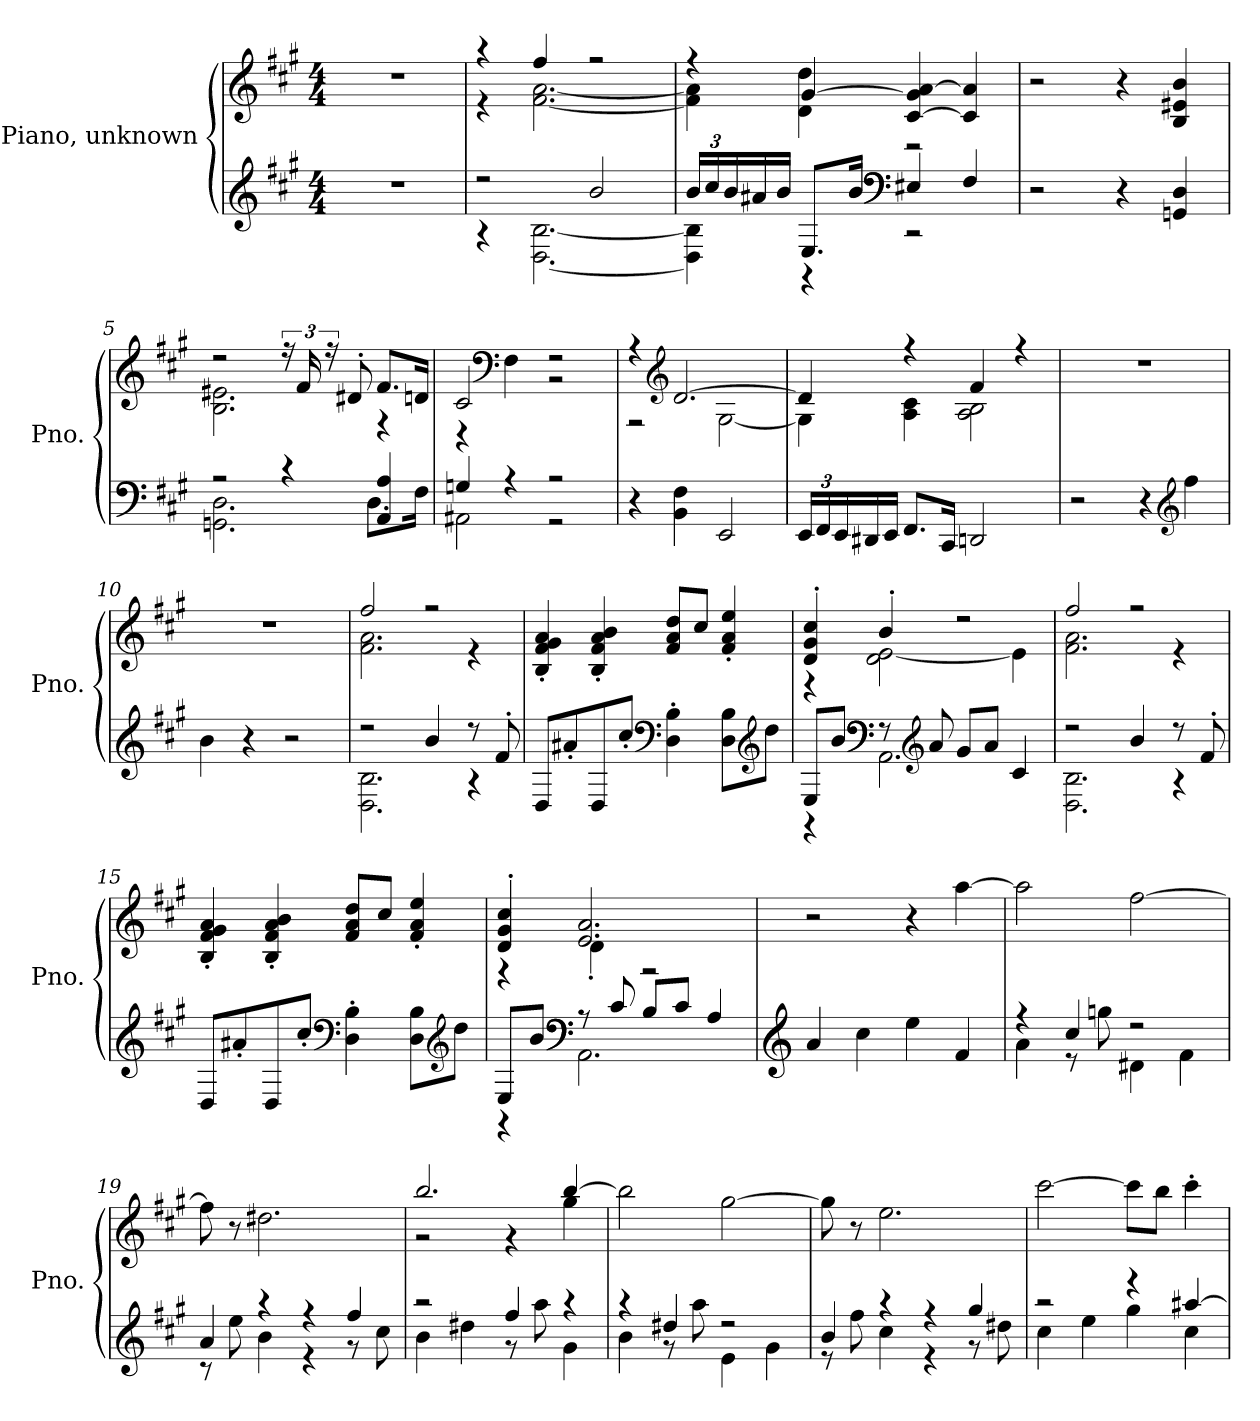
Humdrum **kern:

**kern	**kern
*part1	*part1
*staff2	*staff1
*I"Piano, unknown	*
*I'Pno.	*
*clefG2	*clefG2
*k[f#c#g#]	*k[f#c#g#]
*M4/4	*M4/4
*MM120	*MM120
=1	=1
1r	1r
=2	=2
*^	*^
2r	4r	4r	4r
.	[2.D\ [2.B\	4ff#/	[2.f#\ [2.a\
2b/	.	2r	.
=3	=3	=3	=3
*Xbrackettup	*	*	*
24b/LL	4D\] 4B\]	4r	4f#\] 4a\]
24cc#/	.	.	.
24b/	.	.	.
16a#X/	.	.	.
16b/JJ	.	.	.
8.E/L	4r	[4g#/	4d\ 4dd\
16b/Jk	.	.	.
*clefF4	*	*	*
4E#X/	2r	[4c#/ 4g#/] [4a/	2r
4F#/	.	4c#/] 4a/]	.
*v	*v	*	*
*	*v	*v
=4	=4
2r	2r
4r	4r
4GGn/ 4D/	4B/ 4e#X/ 4b/
=5	=5
*^	*^
2r	2.GGn\ 2.D\	2r	2.B\ 2.e#X\
4r	.	24r	.
.	.	24f#/	.
.	.	24r	.
.	.	8d#X'/	.
4AA/ 4A/	8.D\L	8.f#/L	4r
.	16F#\Jk	16dn/Jk	.
!!LO:LB:g=z	!!
=6	=6	=6	=6
4Gn/	2AA#X\	2c#/	4r
*	*	*clefF4	*
4r	.	.	4F#\
2r	2r	2r	2r
*v	*v	*	*
=7	=7	=7
4r	4r	2r
*	*clefG2	*
4BB\ 4F#\	[2.d/	.
2EE/	.	[2G#\
=8	=8	=8
24EE/LL	4d/]	4G#\]
24FF#/	.	.
24EE/	.	.
16DD#X/	.	.
16EE/JJ	.	.
8.FF#/L	4r	4A\ 4c#\
16CC#/Jk	.	.
2DDn/	4f#/	2A\ 2B\
.	4r	.
*	*v	*v
=9	=9
2r	1r
4r	.
*clefG2	*
4ff#\	.
=10	=10
4b\	1r
4r	.
2r	.
=11	=11
*^	*^
2r	2.D\ 2.B\	2ff#/	2.f#\ 2.a\
4b/	.	2r	.
8r	4r	.	4r
8f#'/	.	.	.
*v	*v	*	*
*	*v	*v
!!LO:LB:g=z
=12	=12
8D/L	4B/' 4f#/' 4g#/' 4a/'
8a#X'/	.
8D/	4B/' 4f#/' 4a/' 4b/'
8cc#'/J	.
*clefF4	*
4D\' 4B\'	8f#/ 8a/ 8dd/L
.	8cc#/J
8D\ 8B\L	4f#/' 4a/' 4ee/'
*clefG2	*
8dd\J	.
=13	=13
*^	*^
8E/L	4r	4d/' 4g#/' 4cc#/'	4r
8b/J	.	.	.
*clefF4	*	*	*
8r	2.AA\	4b'/	2d\ [2e\
*clefG2	*	*	*
8a/	.	.	.
8g#/L	.	2r	.
8a/J	.	.	.
4c#/	.	.	4e\]
=14	=14	=14	=14
2r	2.D\ 2.B\	2ff#/	2.f#\ 2.a\
4b/	.	2r	.
8r	4r	.	4r
8f#'/	.	.	.
*v	*v	*	*
*	*v	*v
=15	=15
8D/L	4B/' 4f#/' 4g#/' 4a/'
8a#X'/	.
8D/	4B/' 4f#/' 4a/' 4b/'
8cc#'/J	.
*clefF4	*
4D\' 4B\'	8f#/ 8a/ 8dd/L
.	8cc#/J
8D\ 8B\L	4f#/' 4a/' 4ee/'
*clefG2	*
8dd\J	.
!!LO:LB:g=z
=16	=16
*^	*^
8E/L	4r	4d/' 4g#/' 4cc#/'	4r
8b/J	.	.	.
*clefF4	*	*	*
8r	2.AA\	2.e/ 2.a/	4d'\
8c#/	.	.	.
8B/L	.	.	2r
8c#/J	.	.	.
4A/	.	.	.
*v	*v	*	*
*	*v	*v
=17	=17
*clefG2	*
4a/	2r
4cc#\	.
4ee\	4r
4f#/	[4aa\
=18	=18
*^	*
4r	4a\	2aa\]
4cc#/	8r	.
.	8ggn\	.
2r	4d#X\	[2ff#\
.	4f#\	.
=19	=19	=19
4a/	8r	8ff#\]
.	8ee\	8r
4r	4b\	2.dd#X\
4r	4r	.
4ff#/	8r	.
.	8cc#\	.
=20	=20	=20
*	*	*^
2r	4b\	2.bb/	2r
.	4dd#X\	.	.
4ff#/	8r	.	4r
.	8aa\	.	.
4r	4g#\	[4bb/	4gg#\
*	*	*v	*v
!!LO:LB:g=z
=21	=21	=21
4r	4b\	2bb\]
4dd#X/	8r	.
.	8aa\	.
2r	4e\	[2gg#\
.	4g#\	.
=22	=22	=22
4b/	8r	8gg#\]
.	8ff#\	8r
4r	4cc#\	2.ee\
4r	4r	.
4gg#/	8r	.
.	8dd#X\	.
=23	=23	=23
2r	4cc#\	[2ccc#\
.	4ee\	.
4r	4gg#\	8ccc#\L]
.	.	8bb\J
[4aa#X/	4cc#\	4ccc#'\
*v	*v	*
=	=
*-	*-
